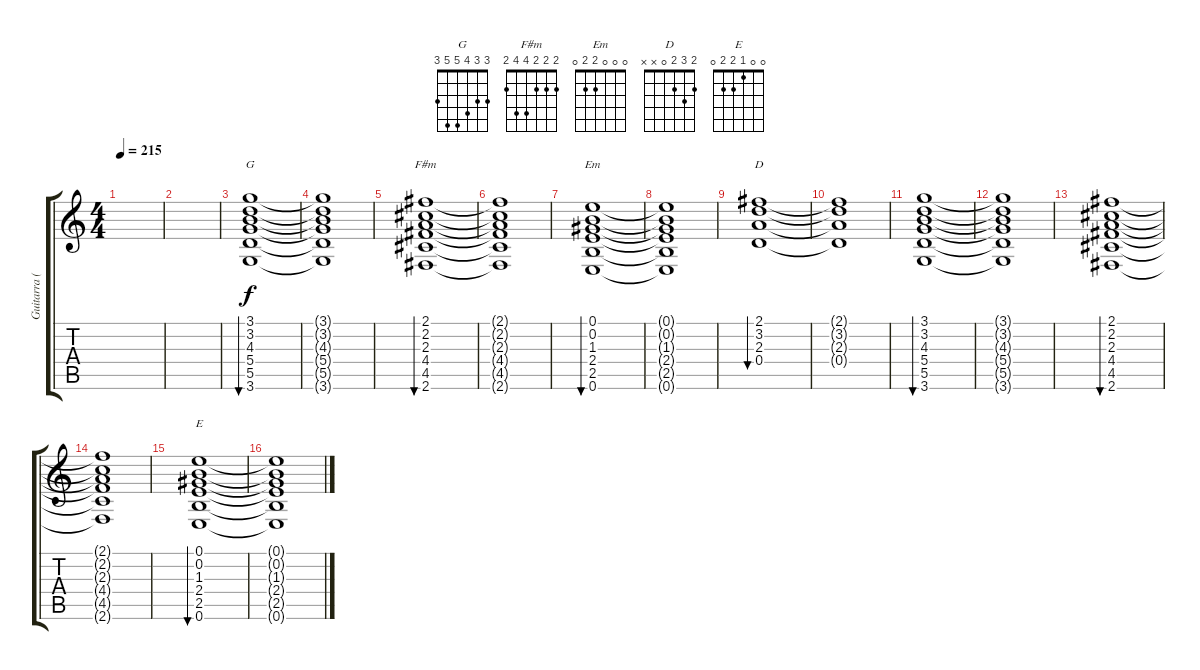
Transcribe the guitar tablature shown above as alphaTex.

\track ("Guitarra ( forma acústica)" "Guitarra (") {instrument acousticguitarsteel}
\staff {score tabs}
\tuning (E4 B3 G3 D3 A2 E2) {hide}
\chord ("G" 3 3 4 5 5 3)
\chord ("F#m" 2 2 2 4 4 2)
\chord ("Em" 0 0 0 2 2 0)
\chord ("D" 2 3 2 0 x x)
\chord ("E" 0 0 1 2 2 0)
\ts (4 4)
\tempo 215
\clef g2
\ks c
|
|
(3.1 3.2 4.3 5.4 5.5 3.6).1{bu 480 ch "G"} |
(3.1{t} 3.2{t} 4.3{t} 5.4{t} 5.5{t} 3.6{t}).1 |
(2.1 2.2 2.3 4.4 4.5 2.6).1{bu 240 ch "F#m"} |
(2.1{t} 2.2{t} 2.3{t} 4.4{t} 4.5{t} 2.6{t}).1 |
(0.1 0.2 1.3 2.4 2.5 0.6).1{bu 240 ch "Em"} |
(0.1{t} 0.2{t} 1.3{t} 2.4{t} 2.5{t} 0.6{t}).1 |
(2.1 3.2 2.3 0.4).1{bu 240 ch "D"} |
(2.1{t} 3.2{t} 2.3{t} 0.4{t}).1 |
(3.1 3.2 4.3 5.4 5.5 3.6).1{bu 240} |
(3.1{t} 3.2{t} 4.3{t} 5.4{t} 5.5{t} 3.6{t}).1 |
(2.1 2.2 2.3 4.4 4.5 2.6).1{bu 240} |
(2.1{t} 2.2{t} 2.3{t} 4.4{t} 4.5{t} 2.6{t}).1 |
(0.1 0.2 1.3 2.4 2.5 0.6).1{bu 240 ch "E"} |
(0.1{t} 0.2{t} 1.3{t} 2.4{t} 2.5{t} 0.6{t}).1
